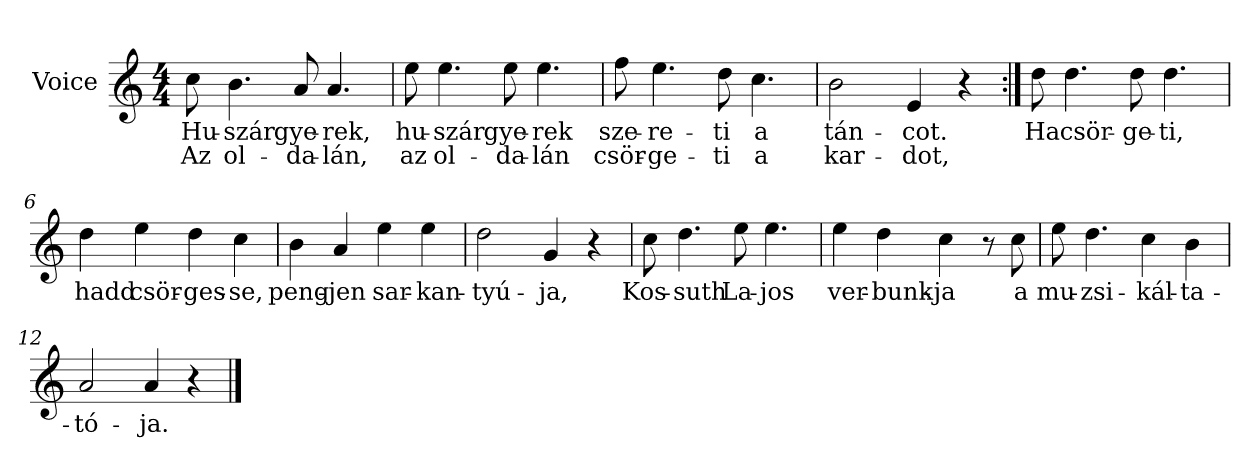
**kern	**text	**text
*part1	*part1	*part1
*staff1	*staff1	*staff1
*I"Voice	*	*
*clefG2	*	*
*k[]	*	*
*C:	*	*
*M4/4	*	*
=1	=1	=1
8cc\	Hu-	Az
4.b\	-szár	ol-
8a/	gye-	-da-
4.a/	-rek,	-lán,
=2	=2	=2
8ee\	hu-	az
4.ee\	-szár	ol-
8ee\	gye-	-da-
4.ee\	-rek	-lán
=3	=3	=3
8ff\	sze-	csör-
4.ee\	-re-	-ge-
8dd\	-ti	-ti
4.cc\	a	a
=4	=4	=4
2b\	tán-	kar-
4e/	cot.	-dot,
4r	.	.
!!LO:LB:g=z
=5:|!	=5:|!	=5:|!
8dd\	Ha	.
4.dd\	csör-	.
8dd\	-ge-	.
4.dd\	-ti,	.
=6	=6	=6
4dd\	hadd	.
4ee\	csör-	.
4dd\	-ges-	.
4cc\	-se,	.
=7	=7	=7
4b\	peng-	.
4a/	-jen	.
4ee\	sar-	.
4ee\	-kan-	.
=8	=8	=8
2dd\	-tyú-	.
4g/	-ja,	.
4r	.	.
!!LO:LB:g=z
=9	=9	=9
8cc\	Kos-	.
4.dd\	-suth	.
8ee\	La-	.
4.ee\	-jos	.
=10	=10	=10
4ee\	ver-	.
4dd\	-bunk-	.
4cc\	-ja	.
8r	.	.
8cc\	a	.
=11	=11	=11
8ee\	mu-	.
4.dd\	-zsi-	.
4cc\	-kál-	.
4b\	-ta-	.
=12	=12	=12
2a/	-tó-	.
4a/	-ja.-	.
4r	.	.
==	==	==
*-	*-	*-
